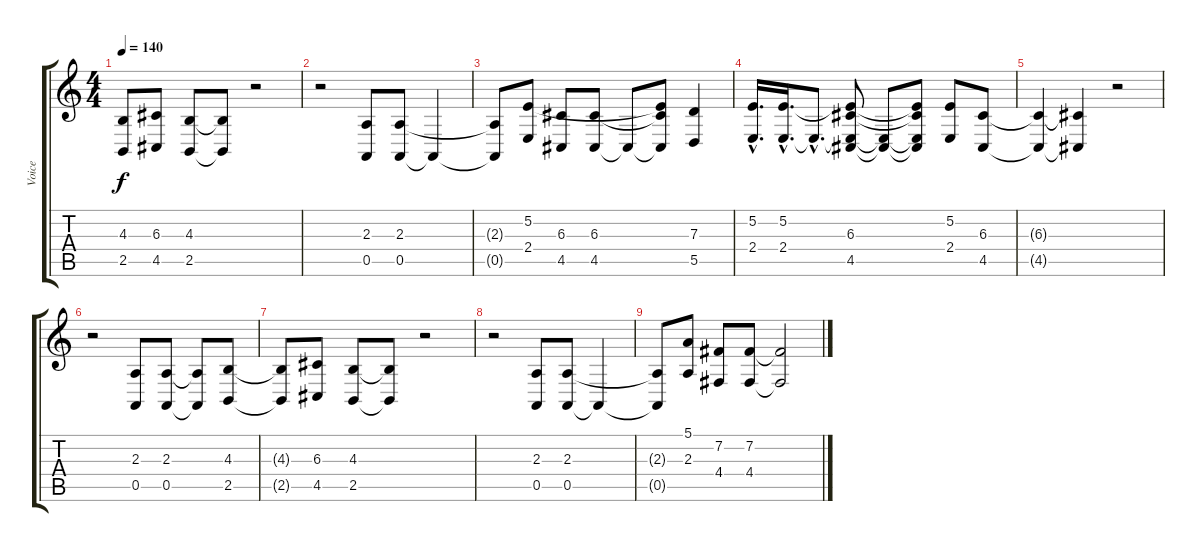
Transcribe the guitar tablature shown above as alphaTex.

\track ("Voice" "Voice") {instrument lead1square}
\staff {score tabs}
\tuning (E4 B3 G3 D3 A2 E2) {hide}
\ts (4 4)
\tempo 140
\clef g2
\ks c
(4.3{t} 2.5{t}).8{dy f} (6.3 4.5).8 (4.3 2.5).8 (4.3{t} 2.5{t}).8 r.2 |
r.2 (2.3 0.5).8 (2.3 0.5).8 0.5{t}.4 |
(2.3{t} 0.5{t}).8 (5.2 2.4).8 (6.3 4.5).8 (6.3 4.5).8 4.5{t}.8 (5.2{t} 6.3{t} 4.5{t}).8 (7.3 5.5).4 |
(5.2{hac} 2.4{hac}).16{d volume 16} (5.2{hac} 2.4{hac}).16{d} 2.4{hac t}.8{d} (5.2{t} 6.3 2.4{t} 4.5).8 (2.4{t} 4.5{t}).8 (5.2{t} 6.3{t} 2.4{t} 4.5{t}).8 (5.2 2.4).8 (6.3 4.5).8 |
(6.3{t} 4.5{t}).4 (6.3{t} 4.5{t}).4 r.2 |
r.2 (2.3 0.5).8 (2.3 0.5).8 (2.3{t} 0.5{t}).8 (4.3 2.5).8 |
(4.3{t} 2.5{t}).8 (6.3 4.5).8 (4.3 2.5).8 (4.3{t} 2.5{t}).8 r.2 |
r.2 (2.3 0.5).8 (2.3 0.5).8 0.5{t}.4 |
(2.3{t} 0.5{t}).8 (5.1 2.3).8 (7.2 4.4).8 (7.2 4.4).8 (7.2{t} 4.4{t}).2
